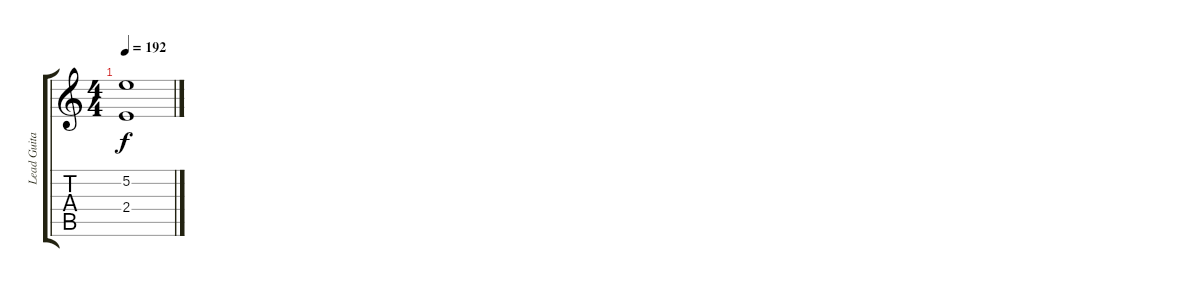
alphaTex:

\track ("Lead Guitar" "Lead Guita") {instrument distortionguitar}
\staff {score tabs}
\tuning (E4 B3 G3 D3 A2 E2) {hide}
\ts (4 4)
\tempo 192
\clef g2
\ks c
(5.2{t} 2.4{t}).1{dy f}
